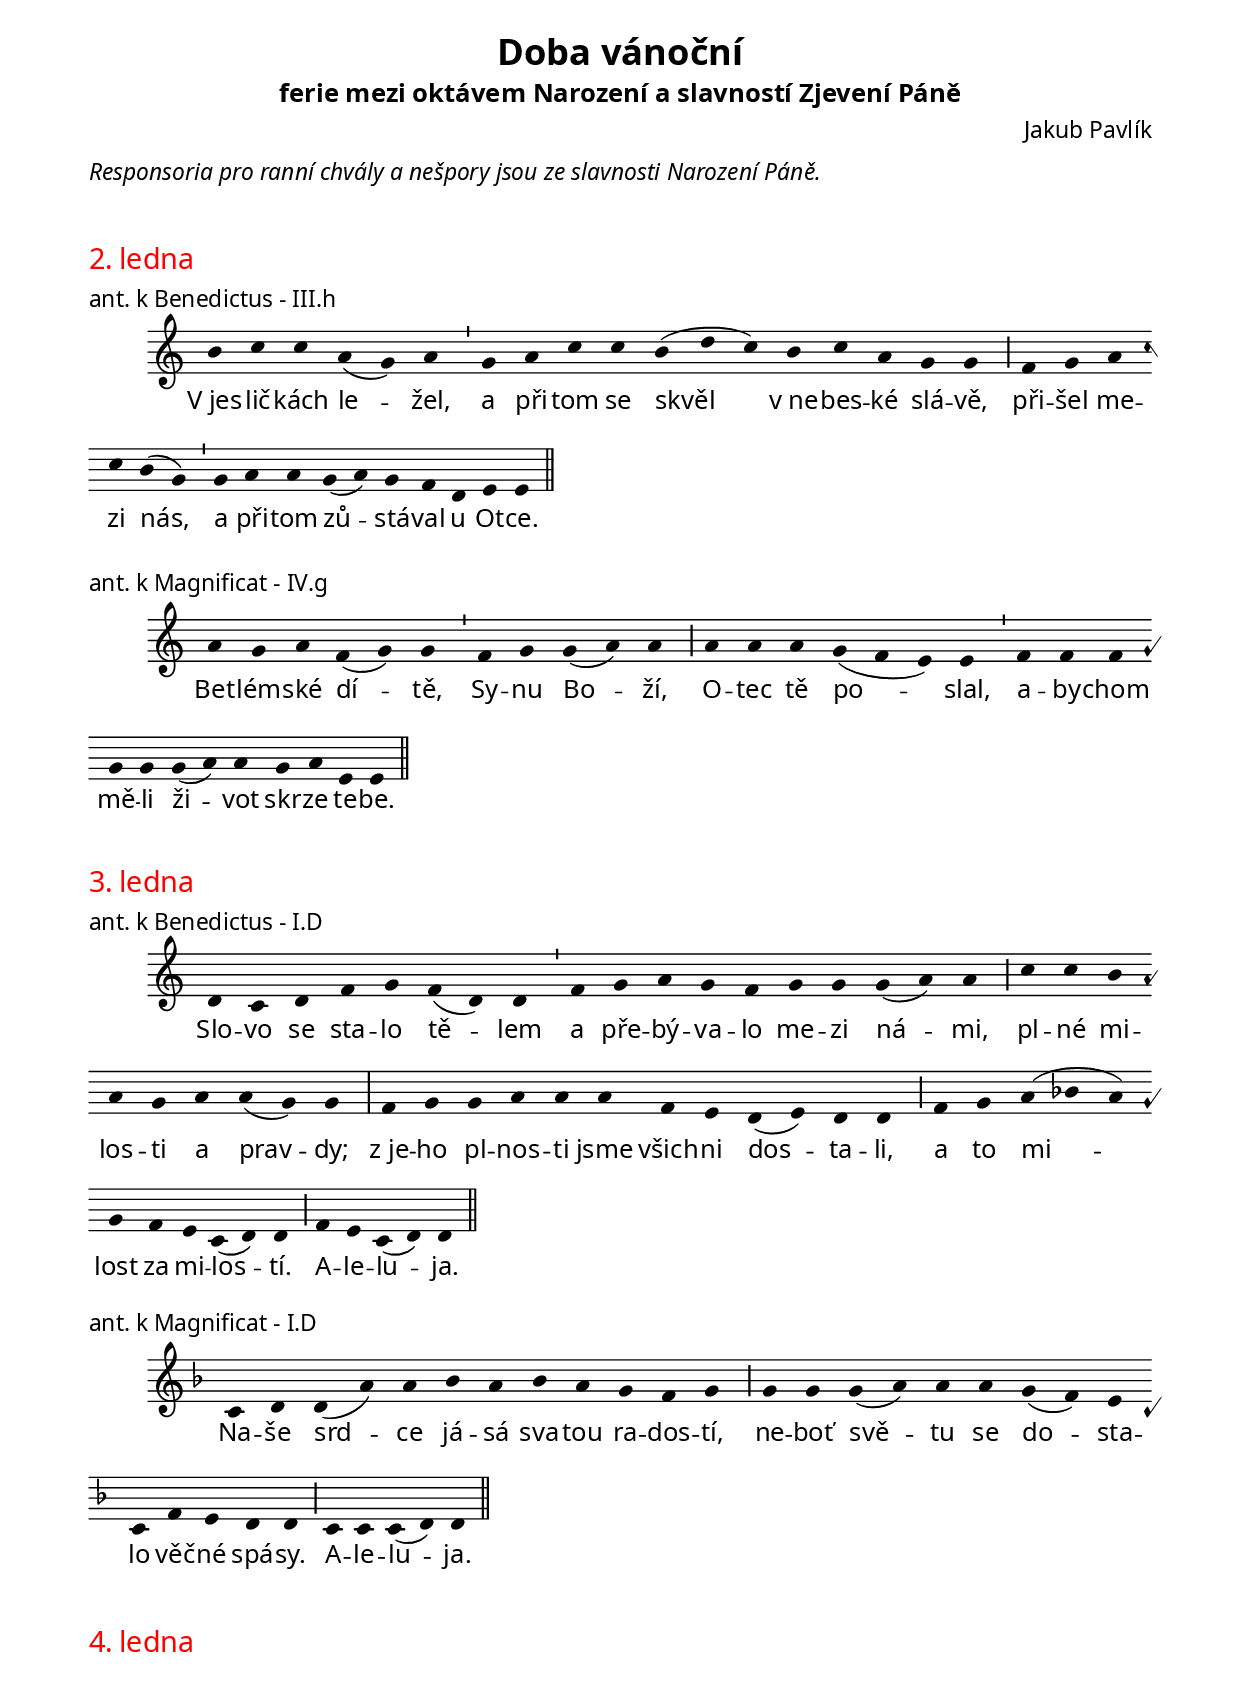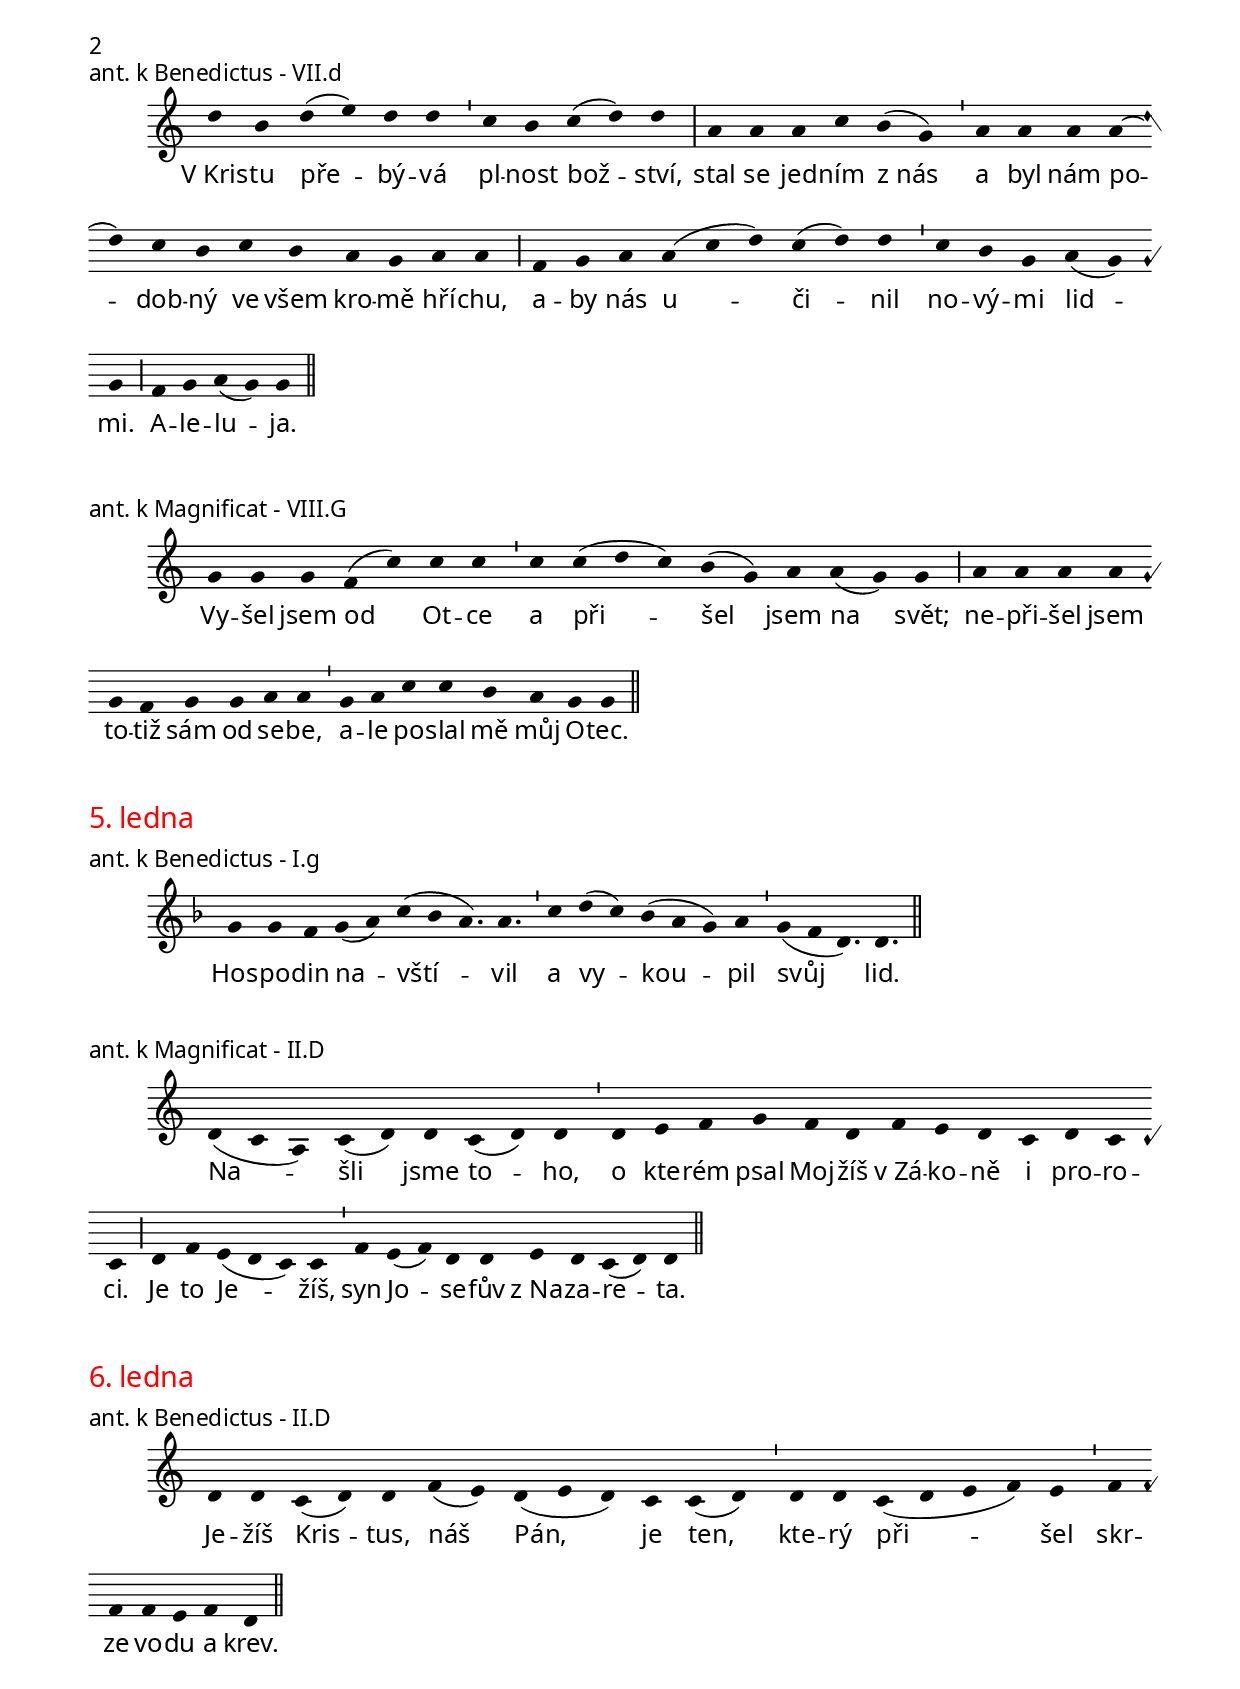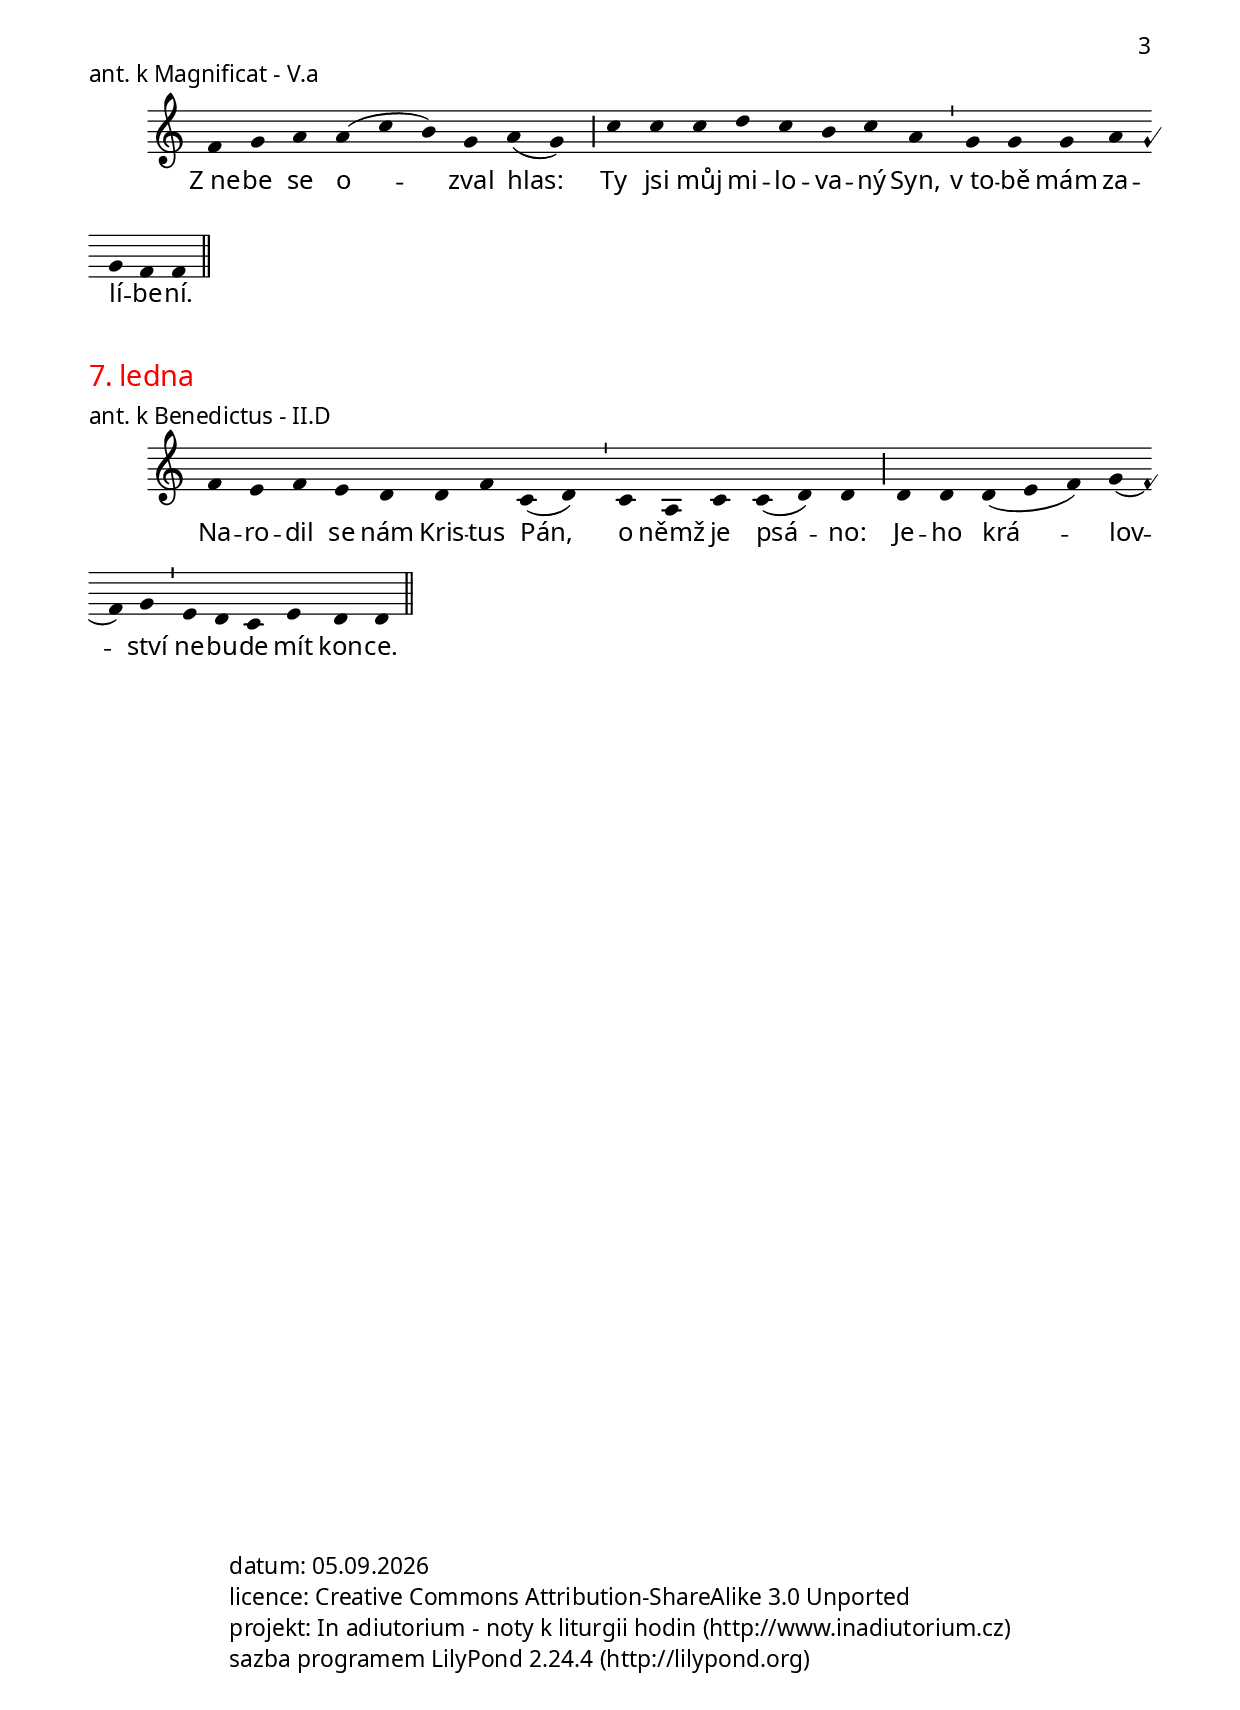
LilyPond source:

\version "2.17.24"

\header {
  title = "Doba vánoční"
  subtitle = "ferie mezi oktávem Narození a slavností Zjevení Páně"
  composer = "Jakub Pavlík"
}

\include "spolecne.ly"

\markup\italic{
  Responsoria pro ranní chvály a nešpory jsou ze slavnosti Narození Páně.
}

\markup\nadpisDen{2. ledna}

\score {
  \relative c'' {
    \choralniRezim
    b4 c c a( g) a \barMin
    g a c c b( d c) b c a g g \barMaior
    f g a c b( g) \barMin
    g a a g( a) g f d e e \barFinalis
  }
  \addlyrics {
    V_jes -- lič -- kách le -- žel,
    a při -- tom se skvěl v_ne -- bes -- ké slá -- vě,
    při -- šel me -- zi nás,
    a při -- tom zů -- stá -- val u Ot -- ce.
  }
  \header {
    quid = "ant. k Benedictus"
    modus = "III"
    differentia = "h"
    fons = "zcela volná inspirace (nejprve mimovolná) antifonou vanoce_narozenipane.ly#bohorodicka-1ne-a2"
    psalmus = ""
    id = "2aben"
    piece = \markup {\sestavTitulekBezZalmu}
  }
}

\score {
  \relative c'' {
    \choralniRezim
    a4 g a f( g) g \barMin f g g( a) a \barMaior
    a a a g( f e) e \barMin
    f f f g g g( a) a g a e e \barFinalis
  }
  \addlyrics {
    Bet -- lém -- ské dí -- tě, Sy -- nu Bo -- ží,
    O -- tec tě po -- slal,
    a -- by -- chom mě -- li ži -- vot skr -- ze te -- be.
  }
  \header {
    quid = "ant. k Magnificat"
    modus = "IV"
    differentia = "g"
    psalmus = ""
    placet = "nezpěvná"
    id = "2amag"
    piece = \markup {\sestavTitulekBezZalmu}
  }
}

\markup\nadpisDen{3. ledna}

\score {
  \relative c' {
    \choralniRezim
    d4 c d f g f( d) d \barMin
    f g a g f g g g( a) a \barMaior
    c c b a g a a( g) g \barMax
    f g g a a a f e d( e) d d \barMaior
    f g a( bes a) g f e c( d) d \barMaior
    f e c( d) d \barFinalis
  }
  \addlyrics {
    Slo -- vo se sta -- lo tě -- lem
    a pře -- bý -- va -- lo me -- zi ná -- mi,
    pl -- né mi -- los -- ti a prav -- dy;
    z_je -- ho pl -- nos -- ti jsme všich -- ni dos -- ta -- li,
    a to mi -- lost za mi -- los -- tí.
    A -- le -- lu -- ja.
  }
  \header {
    quid = "ant. k Benedictus"
    modus = "I"
    differentia = "D"
    psalmus = ""
    fial = "sanktoral/1227jan.ly#rch-aben?zacatek"
    placet = "r - text by stál za trochu víc práce a lépe padnoucí melodii s lepším spádem"
    id = "3aben"
    piece = \markup {\sestavTitulekBezZalmu}
  }
}

\score {
  \relative c' {
    \key f \major
    \choralniRezim
    c4 d d( a') a bes a bes a g f g \barMaior
    g g g( a) a a g( f) e c f e d d \barMaior
    c c c( d) d \barFinalis
  }
  \addlyrics {
    Na -- še srd -- ce já -- sá sva -- tou ra -- dos -- tí,
    ne -- boť svě -- tu se do -- sta -- lo věč -- né spá -- sy.
    A -- le -- lu -- ja.
  }
  \header {
    quid = "ant. k Magnificat"
    modus = "I"
    differentia = "D"
    psalmus = ""
    id = "3amag"
    piece = \markup {\sestavTitulekBezZalmu}
  }
}

\markup\nadpisDen{4. ledna}

\score {
  \relative c'' {
    \choralniRezim
    d4 b d( e) d d \barMin
    c b c( d) d \barMax
    a a a c b( g) \barMin
    a a a a( d) c b c b a g a a \barMaior
    f g a a( c d) c( d) d \barMin c b g a( g) g \barMaior
    f g a( g) g \barFinalis
  }
  \addlyrics {
    V_Kris -- tu pře -- bý -- vá
    pl -- nost bož -- ství,
    stal se jed -- ním z_nás
    a byl nám po -- dob -- ný ve všem kro -- mě hří -- chu,
    a -- by nás u -- či -- nil no -- vý -- mi lid -- mi.
    A -- le -- lu -- ja.
  }
  \header {
    quid = "ant. k Benedictus"
    modus = "VII"
    differentia = "d"
    psalmus = ""
    id = "4aben"
    piece = \markup {\sestavTitulekBezZalmu}
  }
}

\score {
  \relative c'' {
    \choralniRezim
    g4 g g f( c') c c \barMin
    c c( d c) b( g) a a( g) g \barMaior
    a a a a g f g g a a \barMin
    g a c c b a g g \barFinalis
  }
  \addlyrics {
    Vy -- šel jsem od Ot -- ce
    a při -- šel jsem na svět;
    ne -- při -- šel jsem to -- tiž sám od se -- be,
    a -- le po -- slal mě můj O -- tec.
  }
  \header {
    quid = "ant. k Magnificat"
    modus = "VIII"
    differentia = "G"
    psalmus = ""
    fial = "velikonoce_nanebevstoupeni.ly#1ne-a1?zacatek"
    id = "4amag"
    piece = \markup {\sestavTitulekBezZalmu}
  }
}

\markup\nadpisDen{5. ledna}

\score {
  \relative c'' {
    \choralniRezim
    \key f\major
    g4 g f g( a)  c( bes a4.) a \barMin
    c4 d( c) bes( a g) a \barMin g( f d4.) d \barFinalis
  }
  \addlyrics {
    Hos -- po -- din na -- vští -- vil a vy -- kou -- pil svůj lid.
  }
  \header {
    quid = "ant. k Benedictus"
    modus = "I"
    differentia = "g"
    psalmus = ""
    id = "5aben"
    fons = "zaltar, patek lichych tydnu, k Benedictus"
    fial = "antifony/ferie_kantevgant.ly#t1-pa-ben"
    piece = \markup {\sestavTitulekBezZalmu}
  }
}

\score {
  \relative c' {
    \choralniRezim
    d4( c a) c( d) d c( d) d \barMin
    d e f g f d f e d c d c c \barMaior
    d f e( d c) c \barMin
    f e( f) d d e d c( d) d \barFinalis
  }
  \addlyrics {
    Na -- šli jsme to -- ho,
    o kte -- rém psal Moj -- žíš v_Zá -- ko -- ně i pro -- ro -- ci.
    Je to Je -- žíš,
    syn Jo -- se -- fův z_Na -- za -- re -- ta.
  }
  \header {
    quid = "ant. k Magnificat"
    modus = "II"
    differentia = "D"
    psalmus = ""
    fial = "sanktoral/0503filipjakub.ly#rch-aben?-aleluja&zaver"
    id = "5amag"
    piece = \markup {\sestavTitulekBezZalmu}
  }
}

\markup\nadpisDen{6. ledna}

\score {
  \relative c' {
    \choralniRezim
    % nejsem si jisty, ze zvolene frazovani je stastne.
    % Je z hlediska vyznamu textu lepsi,
    % aby na "je ten" koncila prvni fraze, jak jsem to udelal,
    % nebo aby jim zacinala nova?
    d4 d c( d) d f( e) d( e d) c c( d) \barMin
    d d c( d e f) e \barMin
    f f f e f d \barFinalis
  }
  \addlyrics {
    Je -- žíš Kris -- tus, náš Pán, je ten,
    kte -- rý při -- šel
    skr -- ze vo -- du a krev.
  }
  \header {
    quid = "ant. k Benedictus"
    modus = "II"
    differentia = "D"
    psalmus = ""
    placet = "lépe"
    id = "6aben"
    piece = \markup {\sestavTitulekBezZalmu}
  }
}

\score {
  \relative c' {
    \choralniRezim
    f4 g a a( c b) g a( g) \barMaior
    c c c d c b c a \barMin
    g g g a g f f \barFinalis
  }
  \addlyrics {
    Z_ne -- be se o -- zval hlas:
    Ty jsi můj mi -- lo -- va -- ný Syn,
    v_to -- bě mám za -- lí -- be -- ní.
  }
  \header {
    quid = "ant. k Magnificat"
    modus = "V"
    differentia = "a"
    psalmus = ""
    fial = "antifony/pust_nedeleC.ly#iimag2?upraveno"
    id = "6amag"
    piece = \markup {\sestavTitulekBezZalmu}
  }
}

\markup\nadpisDen{7. ledna}

\score {
  \relative c' {
    \choralniRezim
    f4 e f e d d f c( d) \barMin c a c c( d) d \barMaior
    d d d( e f) g( f) g \barMin e d c e d d \barFinalis
  }
  \addlyrics {
    Na -- ro -- dil se nám Kris -- tus Pán, o němž je psá -- no:
    Je -- ho krá -- lov -- ství ne -- bu -- de mít kon -- ce.
  }
  \header {
    quid = "ant. k Benedictus"
    modus = "II"
    differentia = "D"
    psalmus = ""
    placet = "r - závěr je takový jakoby s přistřiženými křídly"
    id = "7aben"
    piece = \markup {\sestavTitulekBezZalmu}
  }
}